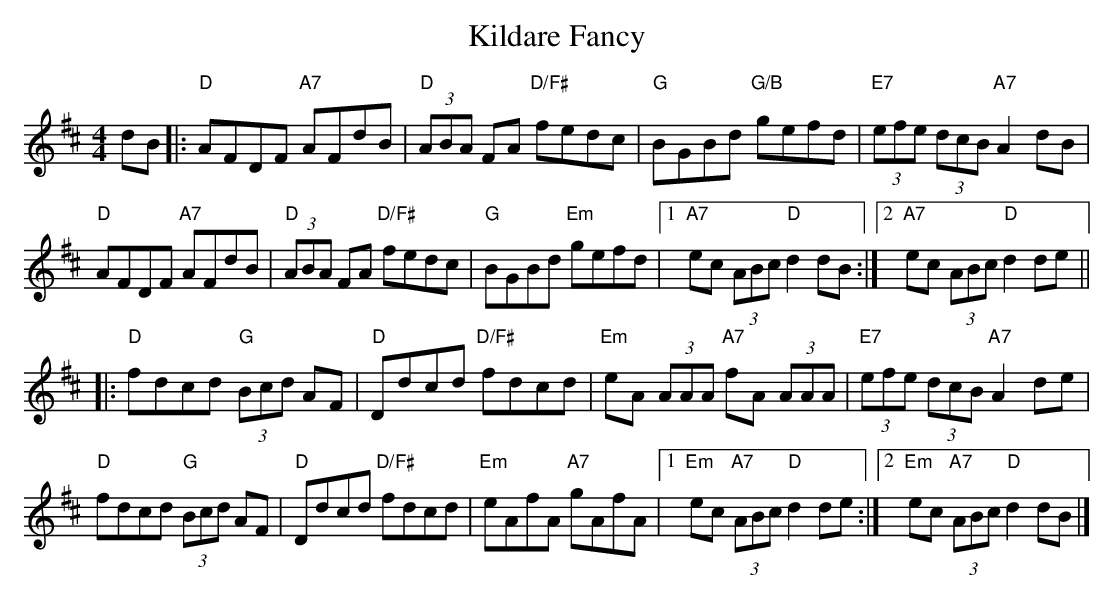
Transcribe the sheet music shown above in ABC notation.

X:1
T:Kildare Fancy
M:4/4
L:1/8
K:D
dB|:"D"AFDF "A7"AFdB|"D"(3ABA FA "D/F#"fedc|"G"BGBd "G/B"gefd|"E7"(3efe  (3dcB "A7"A2dB|
"D"AFDF "A7"AFdB|"D"(3ABA FA "D/F#"fedc|"G"BGBd "Em"gefd|[1 "A7"ec (3ABc "D"d2dB:|[2 "A7"ec (3ABc "D"d2de||
|:"D"fdcd  "G"(3Bcd AF|"D"Ddcd "D/F#"fdcd|"Em"eA (3AAA "A7"fA (3AAA|"E7"(3efe  (3dcB "A7"A2de|
"D"fdcd  "G"(3Bcd AF|"D"Ddcd "D/F#"fdcd|"Em"eAfA "A7"gAfA|[1 "Em"ec "A7"(3ABc "D"d2de:|[2 "Em"ec "A7"(3ABc  "D"d2dB|]
